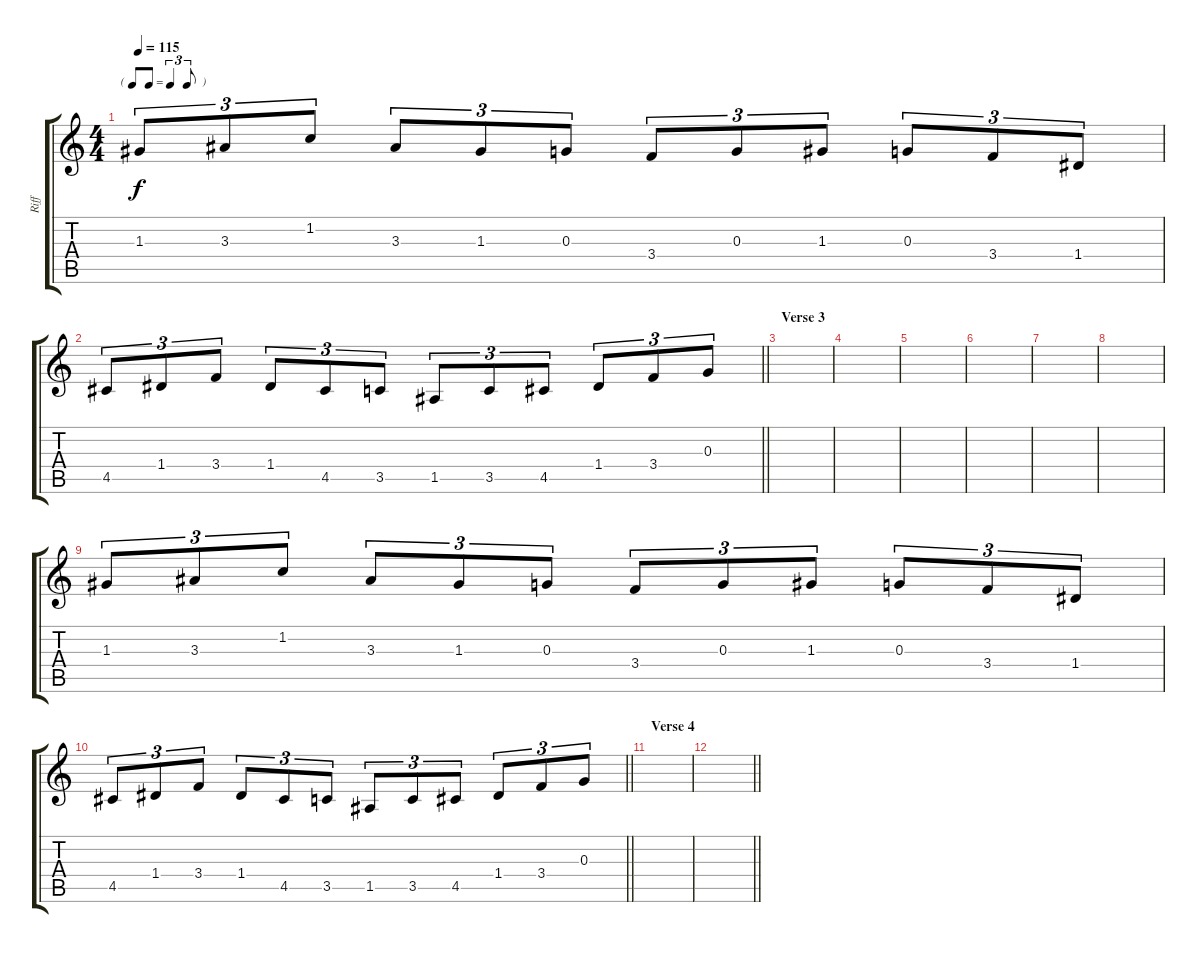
\track ("Riff" "Riff") {instrument acousticguitarsteel}
\staff {score tabs}
\tuning (E4 B3 G3 D3 A2 E2) {hide}
\ts (4 4)
\tf triplet8th
\tempo 115
\clef g2
\ks c
1.3.8{tu (3 2) dy f} 3.3.8{tu (3 2)} 1.2.8{tu (3 2)} 3.3.8{tu (3 2)} 1.3.8{tu (3 2)} 0.3.8{tu (3 2)} 3.4.8{tu (3 2)} 0.3.8{tu (3 2)} 1.3.8{tu (3 2)} 0.3.8{tu (3 2)} 3.4.8{tu (3 2)} 1.4.8{tu (3 2)} |
\barLineRight lightlight
4.5.8{tu (3 2)} 1.4.8{tu (3 2)} 3.4.8{tu (3 2)} 1.4.8{tu (3 2)} 4.5.8{tu (3 2)} 3.5.8{tu (3 2)} 1.5.8{tu (3 2)} 3.5.8{tu (3 2)} 4.5.8{tu (3 2)} 1.4.8{tu (3 2)} 3.4.8{tu (3 2)} 0.3.8{tu (3 2)} |
\section ("" "Verse 3")
|
|
|
|
|
|
1.3.8{tu (3 2)} 3.3.8{tu (3 2)} 1.2.8{tu (3 2)} 3.3.8{tu (3 2)} 1.3.8{tu (3 2)} 0.3.8{tu (3 2)} 3.4.8{tu (3 2)} 0.3.8{tu (3 2)} 1.3.8{tu (3 2)} 0.3.8{tu (3 2)} 3.4.8{tu (3 2)} 1.4.8{tu (3 2)} |
\barLineRight lightlight
4.5.8{tu (3 2)} 1.4.8{tu (3 2)} 3.4.8{tu (3 2)} 1.4.8{tu (3 2)} 4.5.8{tu (3 2)} 3.5.8{tu (3 2)} 1.5.8{tu (3 2)} 3.5.8{tu (3 2)} 4.5.8{tu (3 2)} 1.4.8{tu (3 2)} 3.4.8{tu (3 2)} 0.3.8{tu (3 2)} |
\section ("" "Verse 4")
|
\barLineRight lightlight
